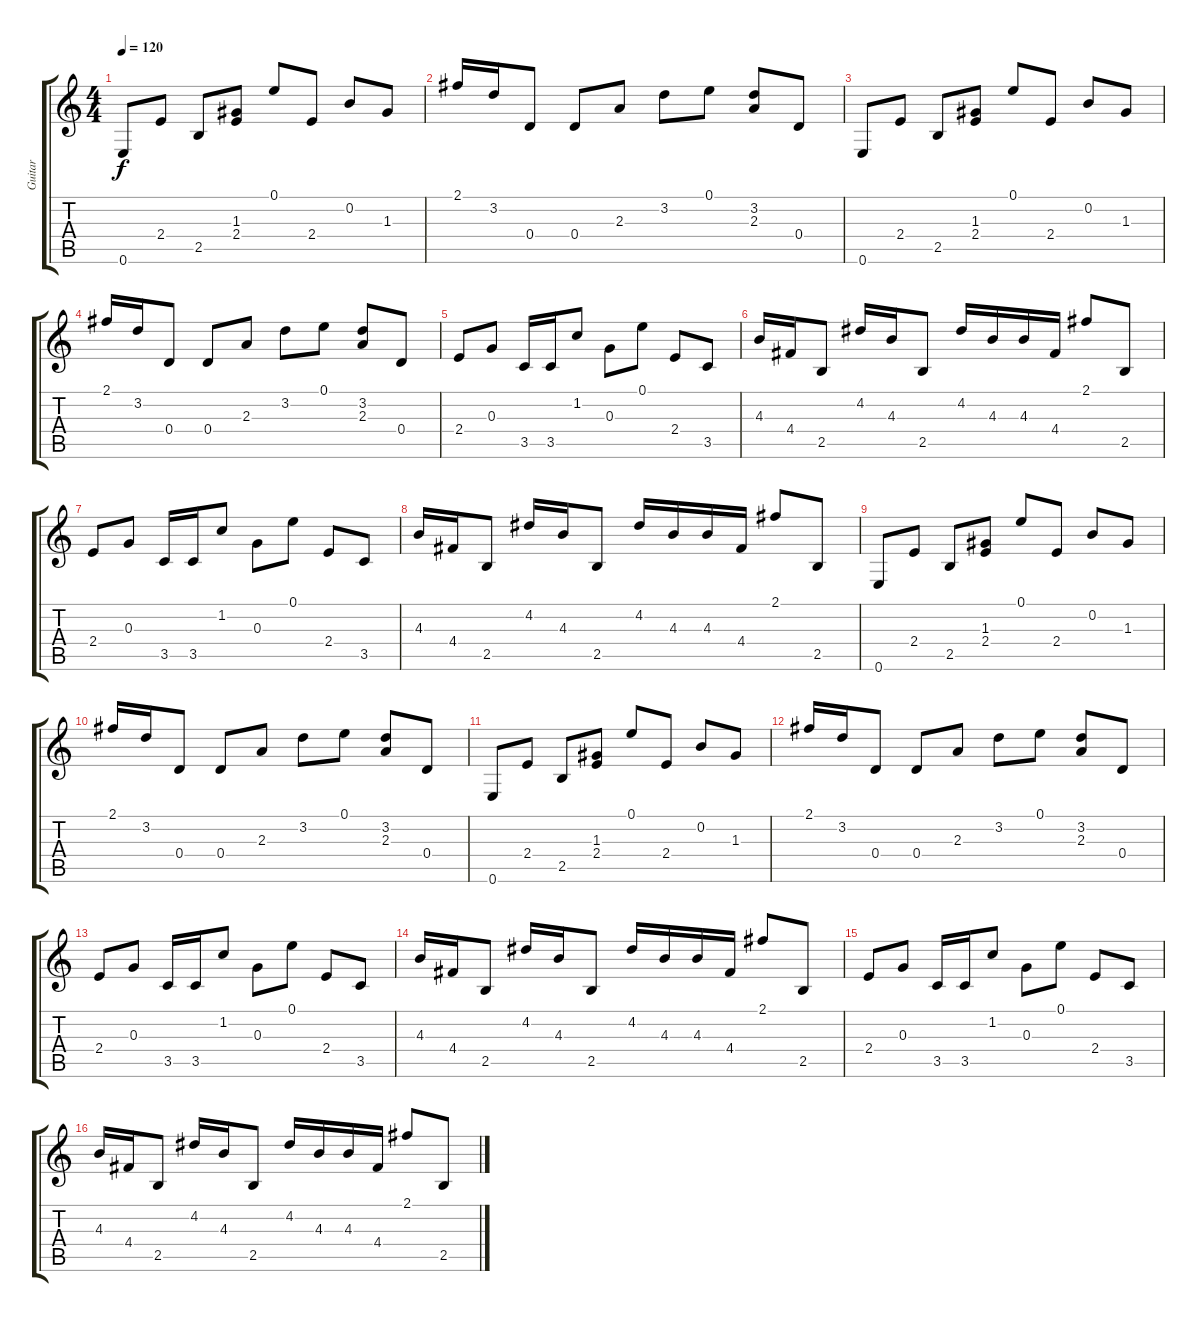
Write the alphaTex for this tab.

\track ("Guitar" "Guitar") {instrument acousticguitarsteel}
\staff {score tabs}
\tuning (E4 B3 G3 D3 A2 E2) {hide}
\ts (4 4)
\tempo 120
\clef g2
\ks c
0.6.8{dy f} 2.4.8 2.5.8 (1.3 2.4).8 0.1.8 2.4.8 0.2.8 1.3.8 |
2.1.16 3.2.16 0.4.8 0.4.8 2.3.8 3.2.8 0.1.8 (3.2 2.3).8 0.4.8 |
0.6.8 2.4.8 2.5.8 (1.3 2.4).8 0.1.8 2.4.8 0.2.8 1.3.8 |
2.1.16 3.2.16 0.4.8 0.4.8 2.3.8 3.2.8 0.1.8 (3.2 2.3).8 0.4.8 |
2.4.8 0.3.8 3.5.16 3.5.16 1.2.8 0.3.8 0.1.8 2.4.8 3.5.8 |
4.3.16 4.4.16 2.5.8 4.2.16 4.3.16 2.5.8 4.2.16 4.3.16 4.3.16 4.4.16 2.1.8 2.5.8 |
2.4.8 0.3.8 3.5.16 3.5.16 1.2.8 0.3.8 0.1.8 2.4.8 3.5.8 |
4.3.16 4.4.16 2.5.8 4.2.16 4.3.16 2.5.8 4.2.16 4.3.16 4.3.16 4.4.16 2.1.8 2.5.8 |
0.6.8 2.4.8 2.5.8 (1.3 2.4).8 0.1.8 2.4.8 0.2.8 1.3.8 |
2.1.16 3.2.16 0.4.8 0.4.8 2.3.8 3.2.8 0.1.8 (3.2 2.3).8 0.4.8 |
0.6.8 2.4.8 2.5.8 (1.3 2.4).8 0.1.8 2.4.8 0.2.8 1.3.8 |
2.1.16 3.2.16 0.4.8 0.4.8 2.3.8 3.2.8 0.1.8 (3.2 2.3).8 0.4.8 |
2.4.8 0.3.8 3.5.16 3.5.16 1.2.8 0.3.8 0.1.8 2.4.8 3.5.8 |
4.3.16 4.4.16 2.5.8 4.2.16 4.3.16 2.5.8 4.2.16 4.3.16 4.3.16 4.4.16 2.1.8 2.5.8 |
2.4.8 0.3.8 3.5.16 3.5.16 1.2.8 0.3.8 0.1.8 2.4.8 3.5.8 |
4.3.16 4.4.16 2.5.8 4.2.16 4.3.16 2.5.8 4.2.16 4.3.16 4.3.16 4.4.16 2.1.8 2.5.8
